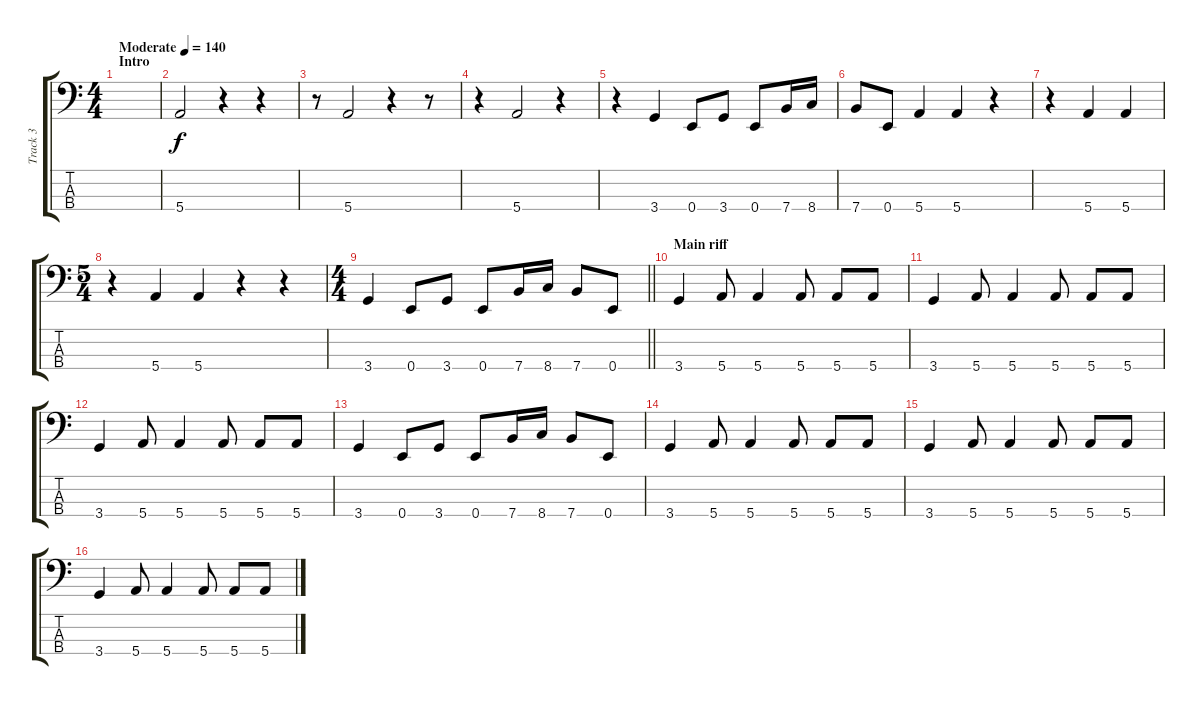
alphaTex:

\track ("Track 3" "Track 3") {instrument electricbassfinger}
\staff {score tabs}
\tuning (G2 D2 A1 E1) {hide}
\ts (4 4)
\section ("" "Intro")
\tempo (140 "Moderate")
\clef f4
\ks c
|
5.4.2 r.4 r.4 |
r.8 5.4.2 r.4 r.8 |
r.4 5.4.2 r.4 |
r.4 3.4.4 0.4.8 3.4.8 0.4.8 7.4.16 8.4.16 |
7.4.8 0.4.8 5.4.4 5.4.4 r.4 |
r.4 5.4.4 5.4.4 |
\ts (5 4)
r.4 5.4.4 5.4.4 r.4 r.4 |
\ts (4 4)
\barLineRight lightlight
3.4.4 0.4.8 3.4.8 0.4.8 7.4.16 8.4.16 7.4.8 0.4.8 |
\section ("" "Main riff")
3.4.4 5.4.8 5.4.4 5.4.8 5.4.8 5.4.8 |
3.4.4 5.4.8 5.4.4 5.4.8 5.4.8 5.4.8 |
3.4.4 5.4.8 5.4.4 5.4.8 5.4.8 5.4.8 |
3.4.4 0.4.8 3.4.8 0.4.8 7.4.16 8.4.16 7.4.8 0.4.8 |
3.4.4 5.4.8 5.4.4 5.4.8 5.4.8 5.4.8 |
3.4.4 5.4.8 5.4.4 5.4.8 5.4.8 5.4.8 |
3.4.4 5.4.8 5.4.4 5.4.8 5.4.8 5.4.8
